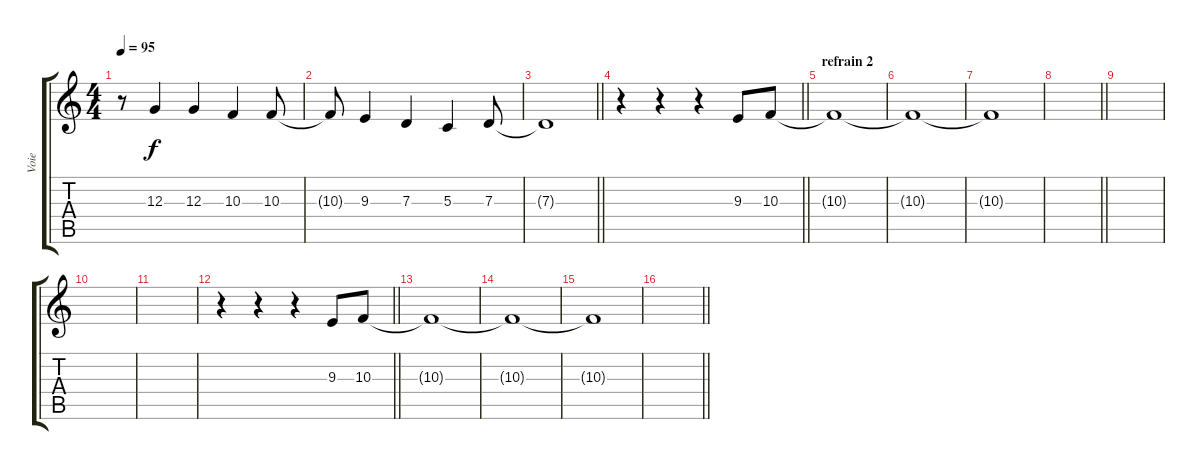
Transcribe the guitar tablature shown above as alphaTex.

\track ("Voie" "Voie") {instrument lead6voice}
\staff {score tabs}
\tuning (E4 B3 G3 D3 A2 E2) {hide}
\ts (4 4)
\tempo 95
\clef g2
\ks c
r.8{dy f} 12.3.4 12.3.4 10.3.4 10.3.8 |
10.3{t}.8 9.3.4 7.3.4 5.3.4 7.3.8 |
\barLineRight lightlight
7.3{t}.1 |
\barLineRight lightlight
r.4 r.4 r.4 9.3.8 10.3.8 |
\section ("" "refrain 2")
10.3{t}.1 |
10.3{t}.1 |
10.3{t}.1 |
\barLineRight lightlight
|
|
|
|
\barLineRight lightlight
r.4 r.4 r.4 9.3.8 10.3.8 |
10.3{t}.1 |
10.3{t}.1 |
10.3{t}.1 |
\barLineRight lightlight
